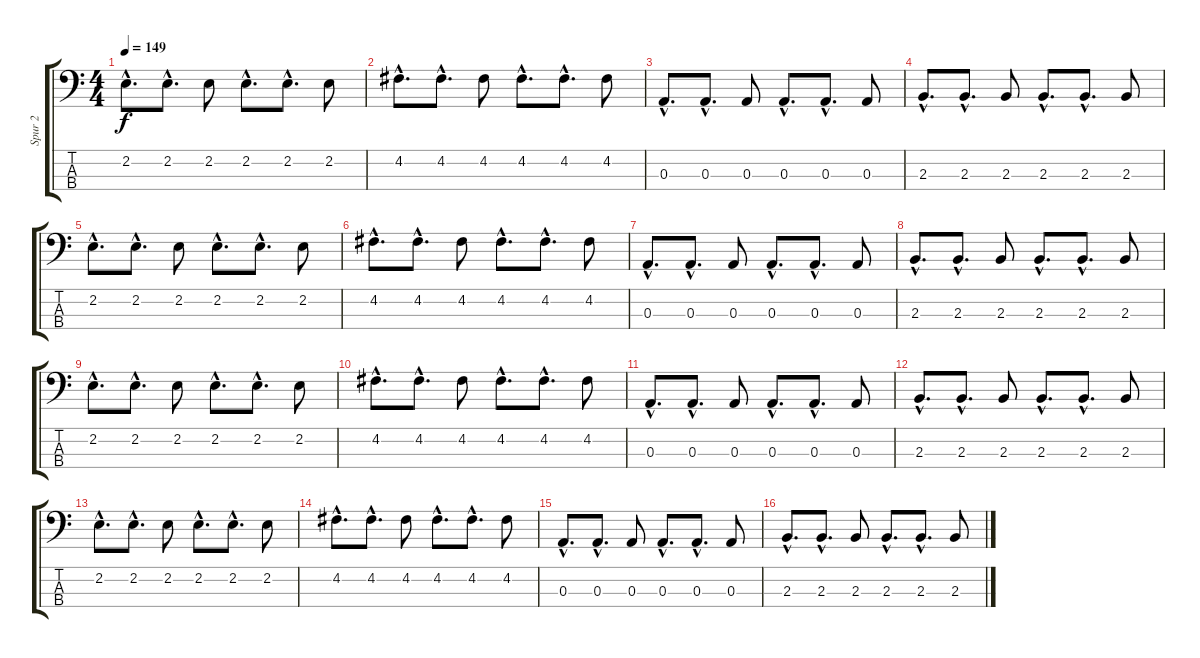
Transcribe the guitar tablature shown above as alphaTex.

\track ("Spur 2" "Spur 2") {instrument electricbassfinger}
\staff {score tabs}
\tuning (G2 D2 A1 E1) {hide}
\ts (4 4)
\tempo 149
\clef f4
\ks c
2.2{hac}.8{d dy f} 2.2{hac}.8{d} 2.2.8 2.2{hac}.8{d} 2.2{hac}.8{d} 2.2.8 |
4.2{hac}.8{d} 4.2{hac}.8{d} 4.2.8 4.2{hac}.8{d} 4.2{hac}.8{d} 4.2.8 |
0.3{hac}.8{d} 0.3{hac}.8{d} 0.3.8 0.3{hac}.8{d} 0.3{hac}.8{d} 0.3.8 |
2.3{hac}.8{d} 2.3{hac}.8{d} 2.3.8 2.3{hac}.8{d} 2.3{hac}.8{d} 2.3.8 |
2.2{hac}.8{d} 2.2{hac}.8{d} 2.2.8 2.2{hac}.8{d} 2.2{hac}.8{d} 2.2.8 |
4.2{hac}.8{d} 4.2{hac}.8{d} 4.2.8 4.2{hac}.8{d} 4.2{hac}.8{d} 4.2.8 |
0.3{hac}.8{d} 0.3{hac}.8{d} 0.3.8 0.3{hac}.8{d} 0.3{hac}.8{d} 0.3.8 |
2.3{hac}.8{d} 2.3{hac}.8{d} 2.3.8 2.3{hac}.8{d} 2.3{hac}.8{d} 2.3.8 |
2.2{hac}.8{d} 2.2{hac}.8{d} 2.2.8 2.2{hac}.8{d} 2.2{hac}.8{d} 2.2.8 |
4.2{hac}.8{d} 4.2{hac}.8{d} 4.2.8 4.2{hac}.8{d} 4.2{hac}.8{d} 4.2.8 |
0.3{hac}.8{d} 0.3{hac}.8{d} 0.3.8 0.3{hac}.8{d} 0.3{hac}.8{d} 0.3.8 |
2.3{hac}.8{d} 2.3{hac}.8{d} 2.3.8 2.3{hac}.8{d} 2.3{hac}.8{d} 2.3.8 |
2.2{hac}.8{d} 2.2{hac}.8{d} 2.2.8 2.2{hac}.8{d} 2.2{hac}.8{d} 2.2.8 |
4.2{hac}.8{d} 4.2{hac}.8{d} 4.2.8 4.2{hac}.8{d} 4.2{hac}.8{d} 4.2.8 |
0.3{hac}.8{d} 0.3{hac}.8{d} 0.3.8 0.3{hac}.8{d} 0.3{hac}.8{d} 0.3.8 |
2.3{hac}.8{d} 2.3{hac}.8{d} 2.3.8 2.3{hac}.8{d} 2.3{hac}.8{d} 2.3.8
